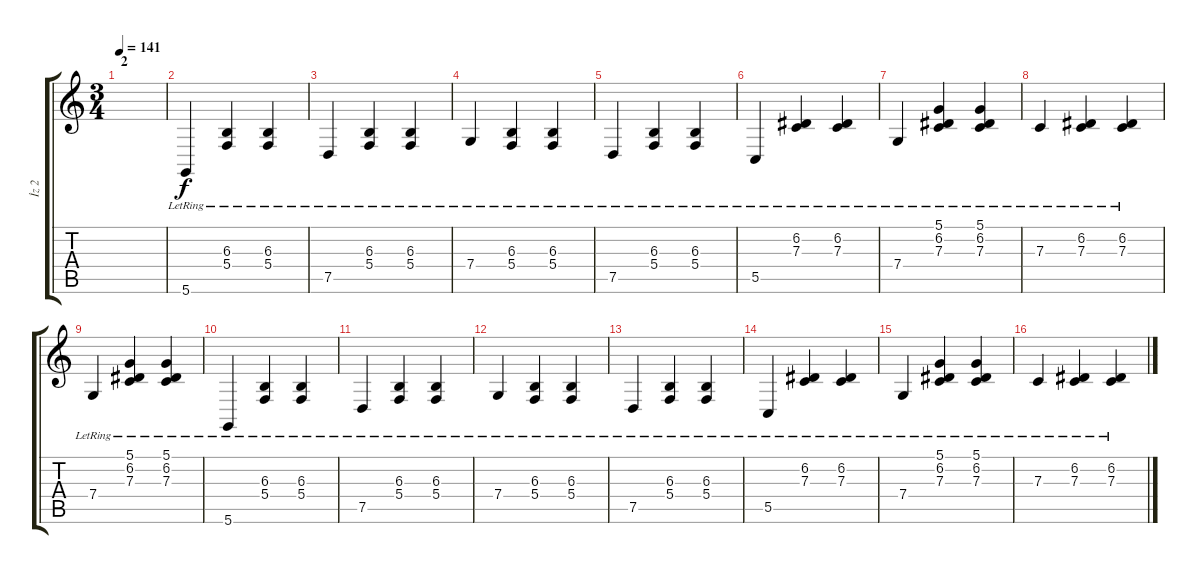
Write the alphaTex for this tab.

\track ("İz 2" "İz 2") {instrument orchestralharp}
\staff {score tabs}
\tuning (D4 A3 F3 C3 G2 D2) {hide}
\ts (3 4)
\section ("" "2")
\tempo 141
\clef g2
\ks c
|
5.6{lr}.4 (6.3{lr} 5.4{lr}).4 (6.3{lr} 5.4{lr}).4 |
7.5{lr}.4 (6.3{lr} 5.4{lr}).4 (6.3{lr} 5.4{lr}).4 |
7.4{lr}.4 (6.3{lr} 5.4{lr}).4 (6.3{lr} 5.4{lr}).4 |
7.5{lr}.4 (6.3{lr} 5.4{lr}).4 (6.3{lr} 5.4{lr}).4 |
5.5{lr}.4 (6.2{lr} 7.3{lr}).4 (6.2{lr} 7.3{lr}).4 |
7.4{lr}.4 (5.1{lr} 6.2{lr} 7.3{lr}).4 (5.1{lr} 6.2{lr} 7.3{lr}).4 |
7.3{lr}.4 (6.2{lr} 7.3{lr}).4 (6.2{lr} 7.3{lr}).4 |
7.4{lr}.4 (5.1{lr} 6.2{lr} 7.3{lr}).4 (5.1{lr} 6.2{lr} 7.3{lr}).4 |
5.6{lr}.4 (6.3{lr} 5.4{lr}).4 (6.3{lr} 5.4{lr}).4 |
7.5{lr}.4 (6.3{lr} 5.4{lr}).4 (6.3{lr} 5.4{lr}).4 |
7.4{lr}.4 (6.3{lr} 5.4{lr}).4 (6.3{lr} 5.4{lr}).4 |
7.5{lr}.4 (6.3{lr} 5.4{lr}).4 (6.3{lr} 5.4{lr}).4 |
5.5{lr}.4 (6.2{lr} 7.3{lr}).4 (6.2{lr} 7.3{lr}).4 |
7.4{lr}.4 (5.1{lr} 6.2{lr} 7.3{lr}).4 (5.1{lr} 6.2{lr} 7.3{lr}).4 |
7.3{lr}.4 (6.2{lr} 7.3{lr}).4 (6.2{lr} 7.3{lr}).4
